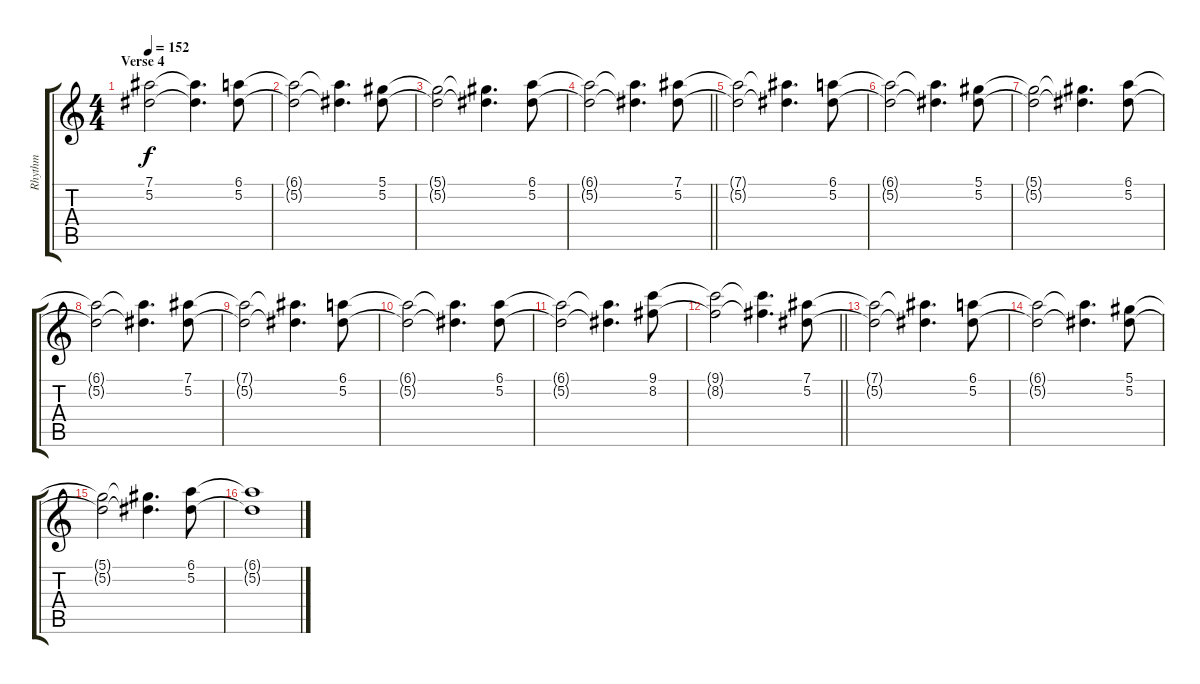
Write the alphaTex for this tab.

\track ("Rhythm" "Rhythm") {instrument distortionguitar}
\staff {score tabs}
\tuning (Eb4 Bb3 Gb3 Db3 Ab2 Eb2) {hide}
\ts (4 4)
\section ("" "Verse 4")
\tempo 152
\clef g2
\ks c
(7.1{t} 5.2{t}).2{dy f} (7.1{t} 5.2{t}).4{d} (6.1 5.2).8 |
(6.1{t} 5.2{t}).2 (6.1{t} 5.2{t}).4{d} (5.1 5.2).8 |
(5.1{t} 5.2{t}).2 (5.1{t} 5.2{t}).4{d} (6.1 5.2).8 |
\barLineRight lightlight
(6.1{t} 5.2{t}).2 (6.1{t} 5.2{t}).4{d} (7.1 5.2).8 |
(7.1{t} 5.2{t}).2 (7.1{t} 5.2{t}).4{d} (6.1 5.2).8 |
(6.1{t} 5.2{t}).2 (6.1{t} 5.2{t}).4{d} (5.1 5.2).8 |
(5.1{t} 5.2{t}).2 (5.1{t} 5.2{t}).4{d} (6.1 5.2).8 |
(6.1{t} 5.2{t}).2 (6.1{t} 5.2{t}).4{d} (7.1 5.2).8 |
(7.1{t} 5.2{t}).2 (7.1{t} 5.2{t}).4{d} (6.1 5.2).8 |
(6.1{t} 5.2{t}).2 (6.1{t} 5.2{t}).4{d} (6.1 5.2).8 |
(6.1{t} 5.2{t}).2 (6.1{t} 5.2{t}).4{d} (9.1 8.2).8 |
\barLineRight lightlight
(9.1{t} 8.2{t}).2 (9.1{t} 8.2{t}).4{d} (7.1 5.2).8 |
(7.1{t} 5.2{t}).2 (7.1{t} 5.2{t}).4{d} (6.1 5.2).8 |
(6.1{t} 5.2{t}).2 (6.1{t} 5.2{t}).4{d} (5.1 5.2).8 |
(5.1{t} 5.2{t}).2 (5.1{t} 5.2{t}).4{d} (6.1 5.2).8 |
(6.1{t} 5.2{t}).1
